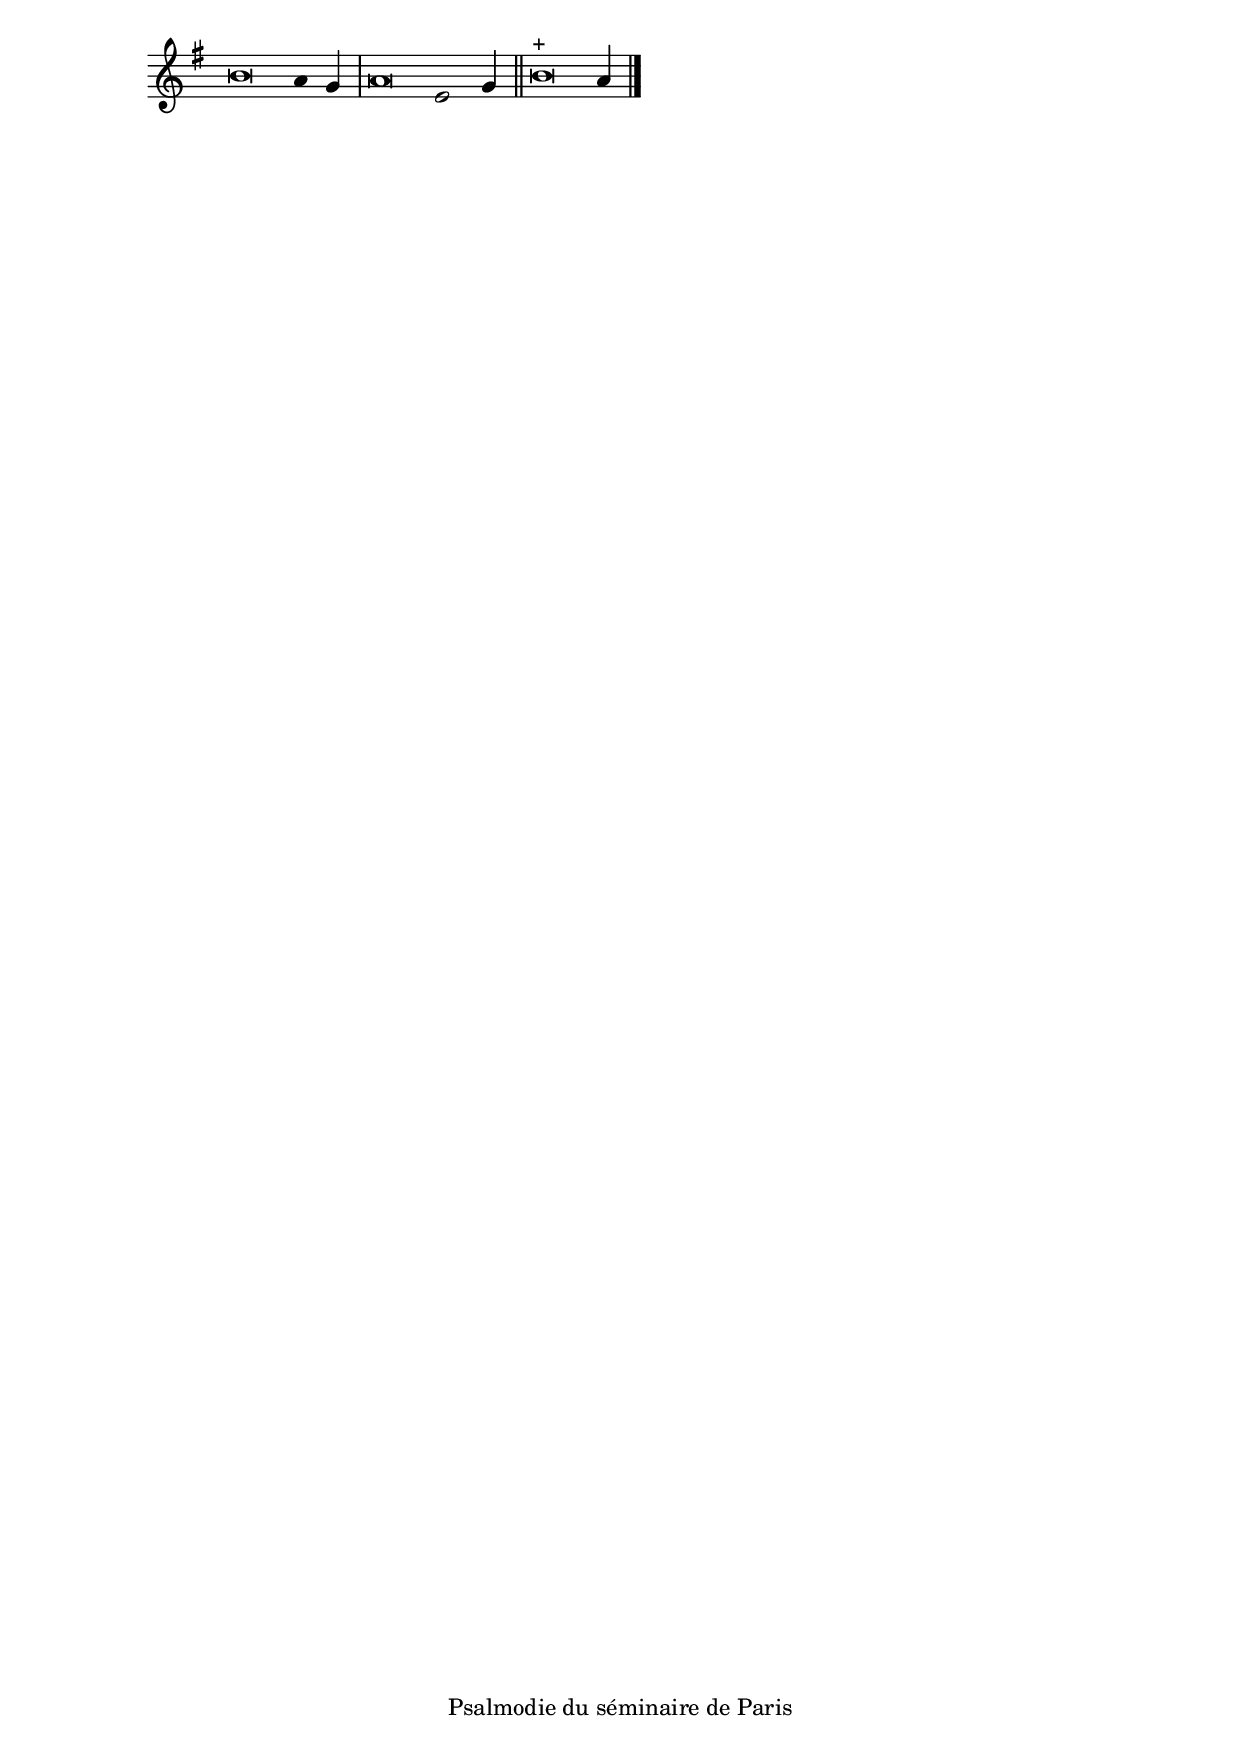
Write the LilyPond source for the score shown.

\version "2.20.0"
\language "italiano"

stemOff = \hide Staff.Stem
stemOn  = \undo \stemOff

\header {
  %title = "Psaume 38"
  %tagline = ##f
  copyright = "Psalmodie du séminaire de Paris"
}

\score {
  \new Staff \with { \remove "Time_signature_engraver" }
  \relative
  {
    \key sol \major
    \cadenzaOn
    \stemOff si'\breve la4 \stemOn sol4
    \bar "|"
    \stemOff la\breve mi2 \stemOn sol4
    \bar "||"
    \stemOff si\breve^\markup{ + } \stemOn la4
    \bar "|."
  }
}